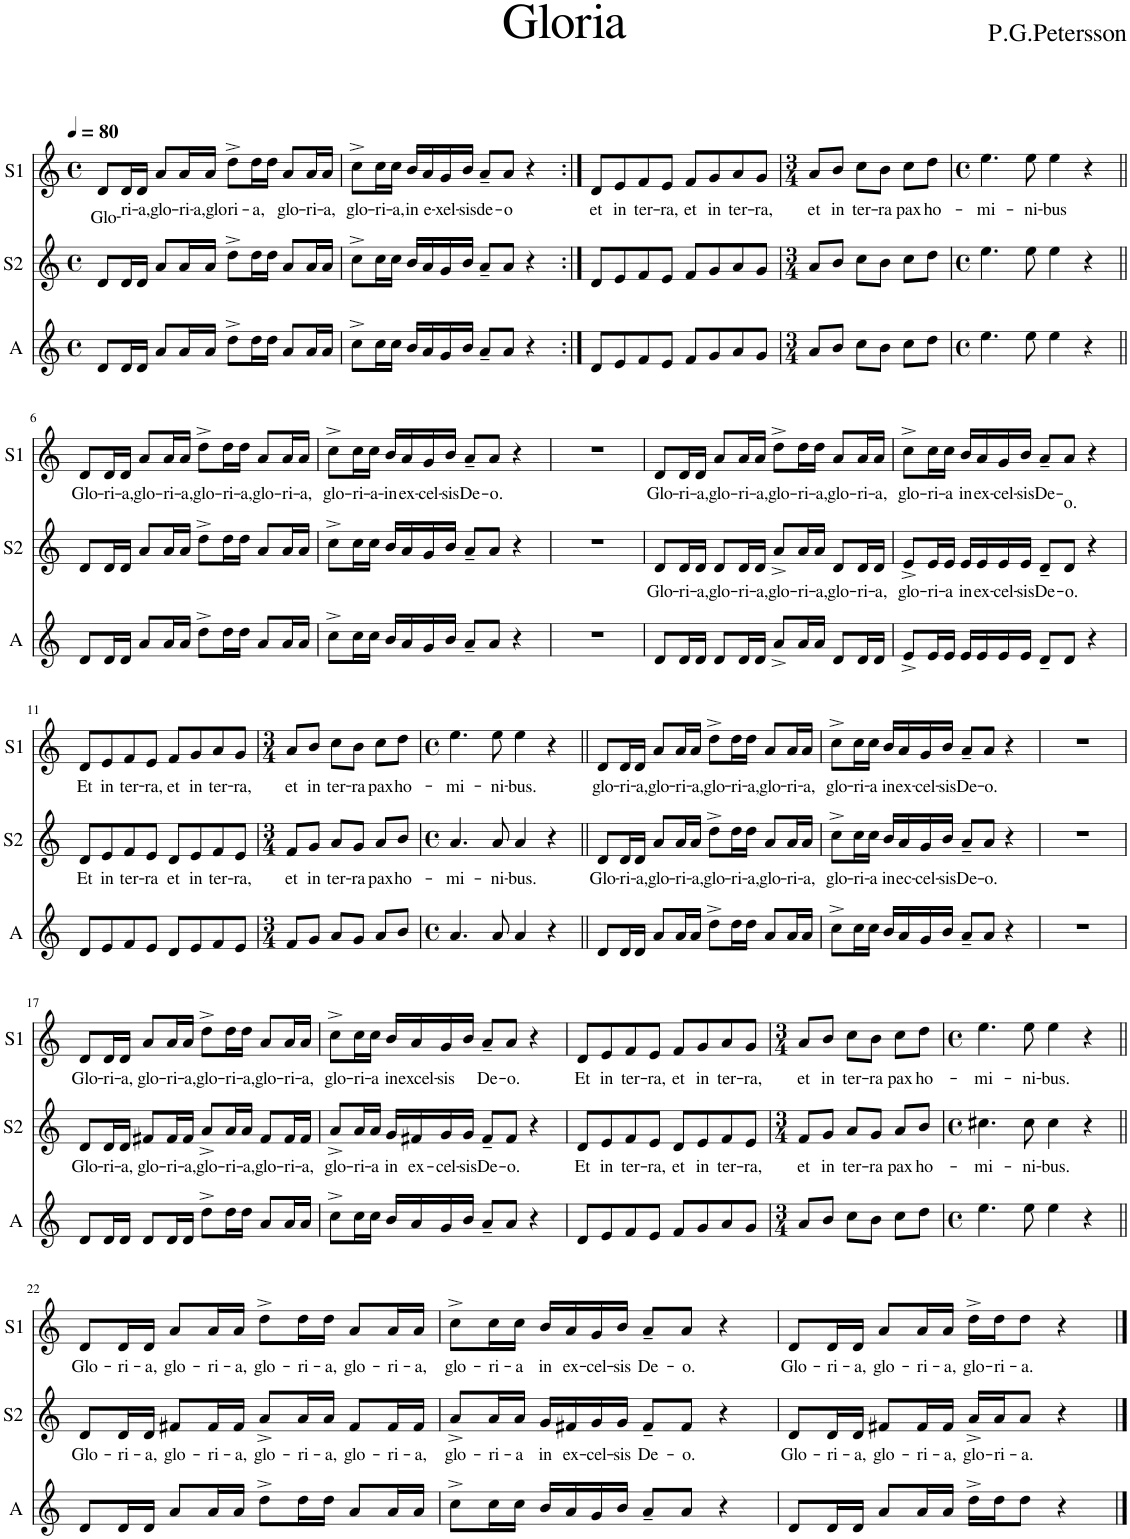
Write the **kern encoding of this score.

**kern	**kern	**text	**kern	**text
*part3	*part2	*part2	*part1	*part1
*staff3	*staff2	*staff2	*staff1	*staff1
*I"A	*I"S2	*	*I"S1	*
*I'A	*I'S2	*	*I'S1	*
*clefG2	*clefG2	*	*clefG2	*
*k[]	*k[]	*	*k[]	*
*M4/4	*M4/4	*	*M4/4	*
*met(c)	*met(c)	*	*met(c)	*
*MM80	*MM80	*	*MM80	*
=1	=1	=1	=1	=1
!	!	!	!	!LO:LY:b
8d/L	8d/L	.	8d/L	Glo-
!	!	!	!	!LO:LY:b
16d/L	16d/L	.	16d/L	-ri-
!	!	!	!	!LO:LY:b
16d/JJ	16d/JJ	.	16d/JJ	-a,
!	!	!	!	!LO:LY:b
8a/L	8a/L	.	8a/L	glo-
!	!	!	!	!LO:LY:b
16a/L	16a/L	.	16a/L	-ri-
!	!	!	!	!LO:LY:b
16a/JJ	16a/JJ	.	16a/JJ	-a,glo
!	!	!	!	!LO:LY:b
8dd^\L	8dd^\L	.	8dd^\L	ri-
!	!	!	!	!LO:LY:b
16dd\L	16dd\L	.	16dd\L	-a,
16dd\JJ	16dd\JJ	.	16dd\JJ	.
!	!	!	!	!LO:LY:b
8a/L	8a/L	.	8a/L	glo-
!	!	!	!	!LO:LY:b
16a/L	16a/L	.	16a/L	-ri-
!	!	!	!	!LO:LY:b
16a/JJ	16a/JJ	.	16a/JJ	-a,
=2	=2	=2	=2	=2
!	!	!	!	!LO:LY:b
8cc^\L	8cc^\L	.	8cc^\L	glo-
!	!	!	!	!LO:LY:b
16cc\L	16cc\L	.	16cc\L	-ri-
!	!	!	!	!LO:LY:b
16cc\JJ	16cc\JJ	.	16cc\JJ	-a,
!	!	!	!	!LO:LY:b
16b/LL	16b/LL	.	16b/LL	in
!	!	!	!	!LO:LY:b
16a/	16a/	.	16a/	e-
!	!	!	!	!LO:LY:b
16g/	16g/	.	16g/	-xel-
!	!	!	!	!LO:LY:b
16b/JJ	16b/JJ	.	16b/JJ	-sis
!	!	!	!	!LO:LY:b
8a~/L	8a~/L	.	8a~/L	de-
!	!	!	!	!LO:LY:b
8a/J	8a/J	.	8a/J	-o
4r	4r	.	4r	.
=3:|!	=3:|!	=3:|!	=3:|!	=3:|!
!	!	!	!	!LO:LY:b
8d/L	8d/L	.	8d/L	et
!	!	!	!	!LO:LY:b
8e/	8e/	.	8e/	in
!	!	!	!	!LO:LY:b
8f/	8f/	.	8f/	ter-
!	!	!	!	!LO:LY:b
8e/J	8e/J	.	8e/J	-ra,
!	!	!	!	!LO:LY:b
8f/L	8f/L	.	8f/L	et
!	!	!	!	!LO:LY:b
8g/	8g/	.	8g/	in
!	!	!	!	!LO:LY:b
8a/	8a/	.	8a/	ter-
!	!	!	!	!LO:LY:b
8g/J	8g/J	.	8g/J	-ra,
=4	=4	=4	=4	=4
*M3/4	*M3/4	*	*M3/4	*
!	!	!	!	!LO:LY:b
8a/L	8a/L	.	8a/L	et
!	!	!	!	!LO:LY:b
8b/J	8b/J	.	8b/J	in
!	!	!	!	!LO:LY:b
8cc\L	8cc\L	.	8cc\L	ter-
!	!	!	!	!LO:LY:b
8b\J	8b\J	.	8b\J	-ra
!	!	!	!	!LO:LY:b
8cc\L	8cc\L	.	8cc\L	pax
!	!	!	!	!LO:LY:b
8dd\J	8dd\J	.	8dd\J	ho-
=5	=5	=5	=5	=5
*M4/4	*M4/4	*	*M4/4	*
*met(c)	*met(c)	*	*met(c)	*
!	!	!	!	!LO:LY:b
4.ee\	4.ee\	.	4.ee\	-mi-
!	!	!	!	!LO:LY:b
8ee\	8ee\	.	8ee\	-ni-
!	!	!	!	!LO:LY:b
4ee\	4ee\	.	4ee\	-bus
4r	4r	.	4r	.
!!LO:LB:g=z
=6||	=6||	=6||	=6||	=6||
!	!	!	!	!LO:LY:b
8d/L	8d/L	.	8d/L	Glo-
!	!	!	!	!LO:LY:b
16d/L	16d/L	.	16d/L	-ri-
!	!	!	!	!LO:LY:b
16d/JJ	16d/JJ	.	16d/JJ	-a,
!	!	!	!	!LO:LY:b
8a/L	8a/L	.	8a/L	glo-
!	!	!	!	!LO:LY:b
16a/L	16a/L	.	16a/L	-ri-
!	!	!	!	!LO:LY:b
16a/JJ	16a/JJ	.	16a/JJ	-a,
!	!	!	!	!LO:LY:b
8dd^\L	8dd^\L	.	8dd^\L	glo-
!	!	!	!	!LO:LY:b
16dd\L	16dd\L	.	16dd\L	-ri-
!	!	!	!	!LO:LY:b
16dd\JJ	16dd\JJ	.	16dd\JJ	-a,
!	!	!	!	!LO:LY:b
8a/L	8a/L	.	8a/L	glo-
!	!	!	!	!LO:LY:b
16a/L	16a/L	.	16a/L	-ri-
!	!	!	!	!LO:LY:b
16a/JJ	16a/JJ	.	16a/JJ	-a,
=7	=7	=7	=7	=7
!	!	!	!	!LO:LY:b
8cc^\L	8cc^\L	.	8cc^\L	glo-
!	!	!	!	!LO:LY:b
16cc\L	16cc\L	.	16cc\L	-ri-
!	!	!	!	!LO:LY:b
16cc\JJ	16cc\JJ	.	16cc\JJ	-a-
!	!	!	!	!LO:LY:b
16b/LL	16b/LL	.	16b/LL	-in
!	!	!	!	!LO:LY:b
16a/	16a/	.	16a/	ex-
!	!	!	!	!LO:LY:b
16g/	16g/	.	16g/	-cel-
!	!	!	!	!LO:LY:b
16b/JJ	16b/JJ	.	16b/JJ	-sis
!	!	!	!	!LO:LY:b
8a~/L	8a~/L	.	8a~/L	De-
!	!	!	!	!LO:LY:b
8a/J	8a/J	.	8a/J	-o.
4r	4r	.	4r	.
=8	=8	=8	=8	=8
1r	1r	.	1r	.
=9	=9	=9	=9	=9
!	!	!LO:LY:b	!	!LO:LY:b
8d/L	8d/L	Glo-	8d/L	Glo-
!	!	!LO:LY:b	!	!LO:LY:b
16d/L	16d/L	-ri-	16d/L	-ri-
!	!	!LO:LY:b	!	!LO:LY:b
16d/JJ	16d/JJ	-a,	16d/JJ	-a,
!	!	!LO:LY:b	!	!LO:LY:b
8d/L	8d/L	glo-	8a/L	glo-
!	!	!LO:LY:b	!	!LO:LY:b
16d/L	16d/L	-ri-	16a/L	-ri-
!	!	!LO:LY:b	!	!LO:LY:b
16d/JJ	16d/JJ	-a,	16a/JJ	-a,
!	!	!LO:LY:b	!	!LO:LY:b
8a^/L	8a^/L	glo-	8dd^\L	glo-
!	!	!LO:LY:b	!	!LO:LY:b
16a/L	16a/L	-ri-	16dd\L	-ri-
!	!	!LO:LY:b	!	!LO:LY:b
16a/JJ	16a/JJ	-a,	16dd\JJ	-a,
!	!	!LO:LY:b	!	!LO:LY:b
8d/L	8d/L	glo-	8a/L	glo-
!	!	!LO:LY:b	!	!LO:LY:b
16d/L	16d/L	-ri-	16a/L	-ri-
!	!	!LO:LY:b	!	!LO:LY:b
16d/JJ	16d/JJ	-a,	16a/JJ	-a,
=10	=10	=10	=10	=10
!	!	!LO:LY:b	!	!LO:LY:b
8e^/L	8e^/L	glo-	8cc^\L	glo-
!	!	!LO:LY:b	!	!LO:LY:b
16e/L	16e/L	-ri-	16cc\L	-ri-
!	!	!LO:LY:b	!	!LO:LY:b
16e/JJ	16e/JJ	-a	16cc\JJ	-a
!	!	!LO:LY:b	!	!LO:LY:b
16e/LL	16e/LL	in	16b/LL	in
!	!	!LO:LY:b	!	!LO:LY:b
16e/	16e/	ex-	16a/	ex-
!	!	!LO:LY:b	!	!LO:LY:b
16e/	16e/	-cel-	16g/	-cel-
!	!	!LO:LY:b	!	!LO:LY:b
16e/JJ	16e/JJ	-sis	16b/JJ	-sis
!	!	!LO:LY:b	!	!LO:LY:b
8d~/L	8d~/L	De-	8a~/L	De-
!	!	!LO:LY:b	!	!LO:LY:b
8d/J	8d/J	-o.	8a/J	-o.
4r	4r	.	4r	.
!!LO:LB:g=z
=11	=11	=11	=11	=11
!	!	!LO:LY:b	!	!LO:LY:b
8d/L	8d/L	Et	8d/L	Et
!	!	!LO:LY:b	!	!LO:LY:b
8e/	8e/	in	8e/	in
!	!	!LO:LY:b	!	!LO:LY:b
8f/	8f/	ter-	8f/	ter-
!	!	!LO:LY:b	!	!LO:LY:b
8e/J	8e/J	-ra	8e/J	-ra,
!	!	!LO:LY:b	!	!LO:LY:b
8d/L	8d/L	et	8f/L	et
!	!	!LO:LY:b	!	!LO:LY:b
8e/	8e/	in	8g/	in
!	!	!LO:LY:b	!	!LO:LY:b
8f/	8f/	ter-	8a/	ter-
!	!	!LO:LY:b	!	!LO:LY:b
8e/J	8e/J	-ra,	8g/J	-ra,
=12	=12	=12	=12	=12
*M3/4	*M3/4	*	*M3/4	*
!	!	!LO:LY:b	!	!LO:LY:b
8f/L	8f/L	et	8a/L	et
!	!	!LO:LY:b	!	!LO:LY:b
8g/J	8g/J	in	8b/J	in
!	!	!LO:LY:b	!	!LO:LY:b
8a/L	8a/L	ter-	8cc\L	ter-
!	!	!LO:LY:b	!	!LO:LY:b
8g/J	8g/J	-ra	8b\J	-ra
!	!	!LO:LY:b	!	!LO:LY:b
8a/L	8a/L	pax	8cc\L	pax
!	!	!LO:LY:b	!	!LO:LY:b
8b/J	8b/J	ho-	8dd\J	ho-
=13	=13	=13	=13	=13
*M4/4	*M4/4	*	*M4/4	*
*met(c)	*met(c)	*	*met(c)	*
!	!	!LO:LY:b	!	!LO:LY:b
4.a/	4.a/	-mi-	4.ee\	-mi-
!	!	!LO:LY:b	!	!LO:LY:b
8a/	8a/	-ni-	8ee\	-ni-
!	!	!LO:LY:b	!	!LO:LY:b
4a/	4a/	-bus.	4ee\	-bus.
4r	4r	.	4r	.
=14||	=14||	=14||	=14||	=14||
!	!	!LO:LY:b	!	!LO:LY:b
8d/L	8d/L	Glo-	8d/L	glo-
!	!	!LO:LY:b	!	!LO:LY:b
16d/L	16d/L	-ri-	16d/L	-ri-
!	!	!LO:LY:b	!	!LO:LY:b
16d/JJ	16d/JJ	-a,	16d/JJ	-a,
!	!	!LO:LY:b	!	!LO:LY:b
8a/L	8a/L	glo-	8a/L	glo-
!	!	!LO:LY:b	!	!LO:LY:b
16a/L	16a/L	-ri-	16a/L	-ri-
!	!	!LO:LY:b	!	!LO:LY:b
16a/JJ	16a/JJ	-a,	16a/JJ	-a,
!	!	!LO:LY:b	!	!LO:LY:b
8dd^\L	8dd^\L	glo-	8dd^\L	glo-
!	!	!LO:LY:b	!	!LO:LY:b
16dd\L	16dd\L	-ri-	16dd\L	-ri-
!	!	!LO:LY:b	!	!LO:LY:b
16dd\JJ	16dd\JJ	-a,	16dd\JJ	-a,
!	!	!LO:LY:b	!	!LO:LY:b
8a/L	8a/L	glo-	8a/L	glo-
!	!	!LO:LY:b	!	!LO:LY:b
16a/L	16a/L	-ri-	16a/L	-ri-
!	!	!LO:LY:b	!	!LO:LY:b
16a/JJ	16a/JJ	-a,	16a/JJ	-a,
=15	=15	=15	=15	=15
!	!	!LO:LY:b	!	!LO:LY:b
8cc^\L	8cc^\L	glo-	8cc^\L	glo-
!	!	!LO:LY:b	!	!LO:LY:b
16cc\L	16cc\L	-ri-	16cc\L	-ri-
!	!	!LO:LY:b	!	!LO:LY:b
16cc\JJ	16cc\JJ	-a	16cc\JJ	-a
!	!	!LO:LY:b	!	!LO:LY:b
16b/LL	16b/LL	in	16b/LL	in
!	!	!LO:LY:b	!	!LO:LY:b
16a/	16a/	ec-	16a/	ex-
!	!	!LO:LY:b	!	!LO:LY:b
16g/	16g/	-cel-	16g/	-cel-
!	!	!LO:LY:b	!	!LO:LY:b
16b/JJ	16b/JJ	-sis	16b/JJ	-sis
!	!	!LO:LY:b	!	!LO:LY:b
8a~/L	8a~/L	De-	8a~/L	De-
!	!	!LO:LY:b	!	!LO:LY:b
8a/J	8a/J	-o.	8a/J	-o.
4r	4r	.	4r	.
=16	=16	=16	=16	=16
1r	1r	.	1r	.
!!LO:LB:g=z
=17	=17	=17	=17	=17
!	!	!LO:LY:b	!	!LO:LY:b
8d/L	8d/L	Glo-	8d/L	Glo-
!	!	!LO:LY:b	!	!LO:LY:b
16d/L	16d/L	-ri-	16d/L	-ri-
!	!	!LO:LY:b	!	!LO:LY:b
16d/JJ	16d/JJ	-a,	16d/JJ	-a,
!	!	!LO:LY:b	!	!LO:LY:b
8d/L	8f#X/L	glo-	8a/L	glo-
!	!	!LO:LY:b	!	!LO:LY:b
16d/L	16f#/L	-ri-	16a/L	-ri-
!	!	!LO:LY:b	!	!LO:LY:b
16d/JJ	16f#/JJ	-a,	16a/JJ	-a,
!	!	!LO:LY:b	!	!LO:LY:b
8dd^\L	8a^/L	glo-	8dd^\L	glo-
!	!	!LO:LY:b	!	!LO:LY:b
16dd\L	16a/L	-ri-	16dd\L	-ri-
!	!	!LO:LY:b	!	!LO:LY:b
16dd\JJ	16a/JJ	-a,	16dd\JJ	-a,
!	!	!LO:LY:b	!	!LO:LY:b
8a/L	8f#/L	glo-	8a/L	glo-
!	!	!LO:LY:b	!	!LO:LY:b
16a/L	16f#/L	-ri-	16a/L	-ri-
!	!	!LO:LY:b	!	!LO:LY:b
16a/JJ	16f#/JJ	-a,	16a/JJ	-a,
=18	=18	=18	=18	=18
!	!	!LO:LY:b	!	!LO:LY:b
8cc^\L	8a^/L	glo-	8cc^\L	glo-
!	!	!LO:LY:b	!	!LO:LY:b
16cc\L	16a/L	-ri-	16cc\L	-ri-
!	!	!LO:LY:b	!	!LO:LY:b
16cc\JJ	16a/JJ	-a	16cc\JJ	-a
!	!	!LO:LY:b	!	!LO:LY:b
16b/LL	16g/LL	in	16b/LL	in
!	!	!LO:LY:b	!	!LO:LY:b
16a/	16f#X/	ex-	16a/	excel-
!	!	!LO:LY:b	!	!LO:LY:b
16g/	16g/	-cel-	16g/	-sis
!	!	!LO:LY:b	!	!
16b/JJ	16g/JJ	-sis	16b/JJ	.
!	!	!LO:LY:b	!	!LO:LY:b
8a~/L	8f#~/L	De-	8a~/L	De-
!	!	!LO:LY:b	!	!LO:LY:b
8a/J	8f#/J	-o.	8a/J	-o.
4r	4r	.	4r	.
=19	=19	=19	=19	=19
!	!	!LO:LY:b	!	!LO:LY:b
8d/L	8d/L	Et	8d/L	Et
!	!	!LO:LY:b	!	!LO:LY:b
8e/	8e/	in	8e/	in
!	!	!LO:LY:b	!	!LO:LY:b
8f/	8f/	ter-	8f/	ter-
!	!	!LO:LY:b	!	!LO:LY:b
8e/J	8e/J	-ra,	8e/J	-ra,
!	!	!LO:LY:b	!	!LO:LY:b
8f/L	8d/L	et	8f/L	et
!	!	!LO:LY:b	!	!LO:LY:b
8g/	8e/	in	8g/	in
!	!	!LO:LY:b	!	!LO:LY:b
8a/	8f/	ter-	8a/	ter-
!	!	!LO:LY:b	!	!LO:LY:b
8g/J	8e/J	-ra,	8g/J	-ra,
=20	=20	=20	=20	=20
*M3/4	*M3/4	*	*M3/4	*
!	!	!LO:LY:b	!	!LO:LY:b
8a/L	8f/L	et	8a/L	et
!	!	!LO:LY:b	!	!LO:LY:b
8b/J	8g/J	in	8b/J	in
!	!	!LO:LY:b	!	!LO:LY:b
8cc\L	8a/L	ter-	8cc\L	ter-
!	!	!LO:LY:b	!	!LO:LY:b
8b\J	8g/J	-ra	8b\J	-ra
!	!	!LO:LY:b	!	!LO:LY:b
8cc\L	8a/L	pax	8cc\L	pax
!	!	!LO:LY:b	!	!LO:LY:b
8dd\J	8b/J	ho-	8dd\J	ho-
=21	=21	=21	=21	=21
*M4/4	*M4/4	*	*M4/4	*
*met(c)	*met(c)	*	*met(c)	*
!	!	!LO:LY:b	!	!LO:LY:b
4.ee\	4.cc#X\	-mi-	4.ee\	-mi-
!	!	!LO:LY:b	!	!LO:LY:b
8ee\	8cc#\	-ni-	8ee\	-ni-
!	!	!LO:LY:b	!	!LO:LY:b
4ee\	4cc#\	-bus.	4ee\	-bus.
4r	4r	.	4r	.
!!LO:LB:g=z
=22||	=22||	=22||	=22||	=22||
!	!	!LO:LY:b	!	!LO:LY:b
8d/L	8d/L	Glo-	8d/L	Glo-
!	!	!LO:LY:b	!	!LO:LY:b
16d/L	16d/L	-ri-	16d/L	-ri-
!	!	!LO:LY:b	!	!LO:LY:b
16d/JJ	16d/JJ	-a,	16d/JJ	-a,
!	!	!LO:LY:b	!	!LO:LY:b
8a/L	8f#X/L	glo-	8a/L	glo-
!	!	!LO:LY:b	!	!LO:LY:b
16a/L	16f#/L	-ri-	16a/L	-ri-
!	!	!LO:LY:b	!	!LO:LY:b
16a/JJ	16f#/JJ	-a,	16a/JJ	-a,
!	!	!LO:LY:b	!	!LO:LY:b
8dd^\L	8a^/L	glo-	8dd^\L	glo-
!	!	!LO:LY:b	!	!LO:LY:b
16dd\L	16a/L	-ri-	16dd\L	-ri-
!	!	!LO:LY:b	!	!LO:LY:b
16dd\JJ	16a/JJ	-a,	16dd\JJ	-a,
!	!	!LO:LY:b	!	!LO:LY:b
8a/L	8f#/L	glo-	8a/L	glo-
!	!	!LO:LY:b	!	!LO:LY:b
16a/L	16f#/L	-ri-	16a/L	-ri-
!	!	!LO:LY:b	!	!LO:LY:b
16a/JJ	16f#/JJ	-a,	16a/JJ	-a,
=23	=23	=23	=23	=23
!	!	!LO:LY:b	!	!LO:LY:b
8cc^\L	8a^/L	glo-	8cc^\L	glo-
!	!	!LO:LY:b	!	!LO:LY:b
16cc\L	16a/L	-ri-	16cc\L	-ri-
!	!	!LO:LY:b	!	!LO:LY:b
16cc\JJ	16a/JJ	-a	16cc\JJ	-a
!	!	!LO:LY:b	!	!LO:LY:b
16b/LL	16g/LL	in	16b/LL	in
!	!	!LO:LY:b	!	!LO:LY:b
16a/	16f#X/	ex-	16a/	ex-
!	!	!LO:LY:b	!	!LO:LY:b
16g/	16g/	-cel-	16g/	-cel-
!	!	!LO:LY:b	!	!LO:LY:b
16b/JJ	16g/JJ	-sis	16b/JJ	-sis
!	!	!LO:LY:b	!	!LO:LY:b
8a~/L	8f#~/L	De-	8a~/L	De-
!	!	!LO:LY:b	!	!LO:LY:b
8a/J	8f#/J	-o.	8a/J	-o.
4r	4r	.	4r	.
=24	=24	=24	=24	=24
!	!	!LO:LY:b	!	!LO:LY:b
8d/L	8d/L	Glo-	8d/L	Glo-
!	!	!LO:LY:b	!	!LO:LY:b
16d/L	16d/L	-ri-	16d/L	-ri-
!	!	!LO:LY:b	!	!LO:LY:b
16d/JJ	16d/JJ	-a,	16d/JJ	-a,
!	!	!LO:LY:b	!	!LO:LY:b
8a/L	8f#X/L	glo-	8a/L	glo-
!	!	!LO:LY:b	!	!LO:LY:b
16a/L	16f#/L	-ri-	16a/L	-ri-
!	!	!LO:LY:b	!	!LO:LY:b
16a/JJ	16f#/JJ	-a,	16a/JJ	-a,
!	!	!LO:LY:b	!	!LO:LY:b
16dd^\LL	16a^/LL	glo-	16dd^\LL	glo-
!	!	!LO:LY:b	!	!LO:LY:b
16dd\J	16a/J	-ri-	16dd\J	-ri-
!	!	!LO:LY:b	!	!LO:LY:b
8dd\J	8a/J	-a.	8dd\J	-a.
4r	4r	.	4r	.
==	==	==	==	==
*-	*-	*-	*-	*-
